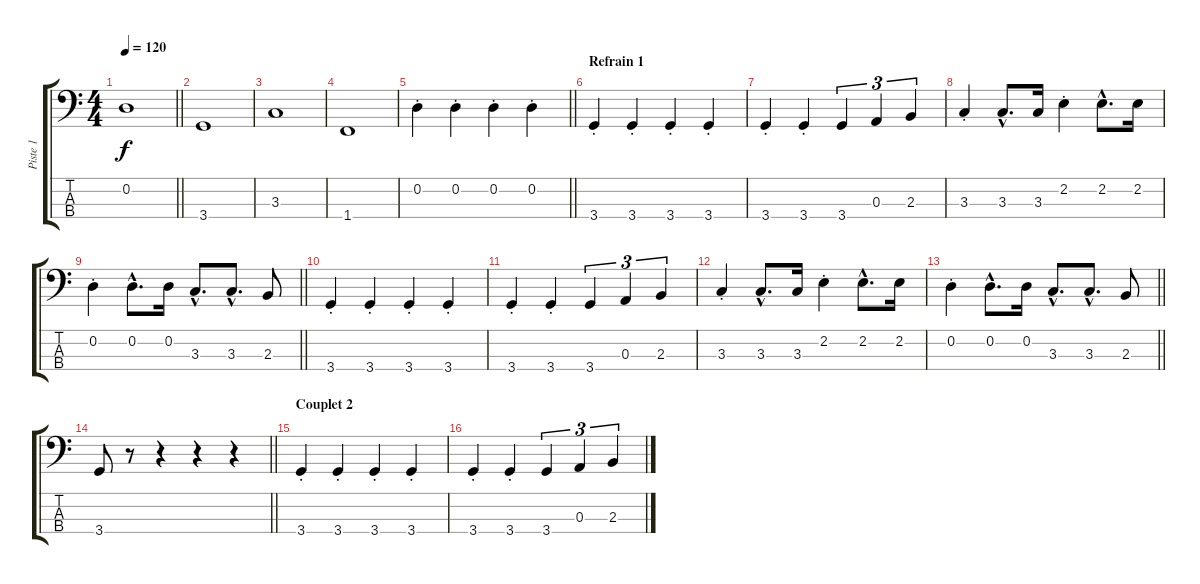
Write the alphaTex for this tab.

\track ("Piste 1" "Piste 1") {instrument electricbassfinger}
\staff {score tabs}
\tuning (G2 D2 A1 E1) {hide}
\ts (4 4)
\tempo 120
\clef f4
\barLineRight lightlight
\ks c
0.2.1{dy f} |
3.4.1 |
3.3.1 |
1.4.1 |
\barLineRight lightlight
0.2{st}.4 0.2{st}.4 0.2{st}.4 0.2{st}.4 |
\section ("" "Refrain 1")
3.4{st}.4 3.4{st}.4 3.4{st}.4 3.4{st}.4 |
3.4{st}.4 3.4{st}.4 3.4.4{tu (3 2)} 0.3.4{tu (3 2)} 2.3.4{tu (3 2)} |
3.3{st}.4 3.3{hac}.8{d} 3.3.16 2.2{st}.4 2.2{hac}.8{d} 2.2.16 |
\barLineRight lightlight
0.2{st}.4 0.2{hac}.8{d} 0.2.16 3.3{hac}.8{d} 3.3{hac}.8{d} 2.3.8 |
3.4{st}.4 3.4{st}.4 3.4{st}.4 3.4{st}.4 |
3.4{st}.4 3.4{st}.4 3.4.4{tu (3 2)} 0.3.4{tu (3 2)} 2.3.4{tu (3 2)} |
3.3{st}.4 3.3{hac}.8{d} 3.3.16 2.2{st}.4 2.2{hac}.8{d} 2.2.16 |
\barLineRight lightlight
0.2{st}.4 0.2{hac}.8{d} 0.2.16 3.3{hac}.8{d} 3.3{hac}.8{d} 2.3.8 |
\barLineRight lightlight
3.4.8 r.8 r.4 r.4 r.4 |
\section ("" "Couplet 2")
3.4{st}.4 3.4{st}.4 3.4{st}.4 3.4{st}.4 |
3.4{st}.4 3.4{st}.4 3.4.4{tu (3 2)} 0.3.4{tu (3 2)} 2.3.4{tu (3 2)}
